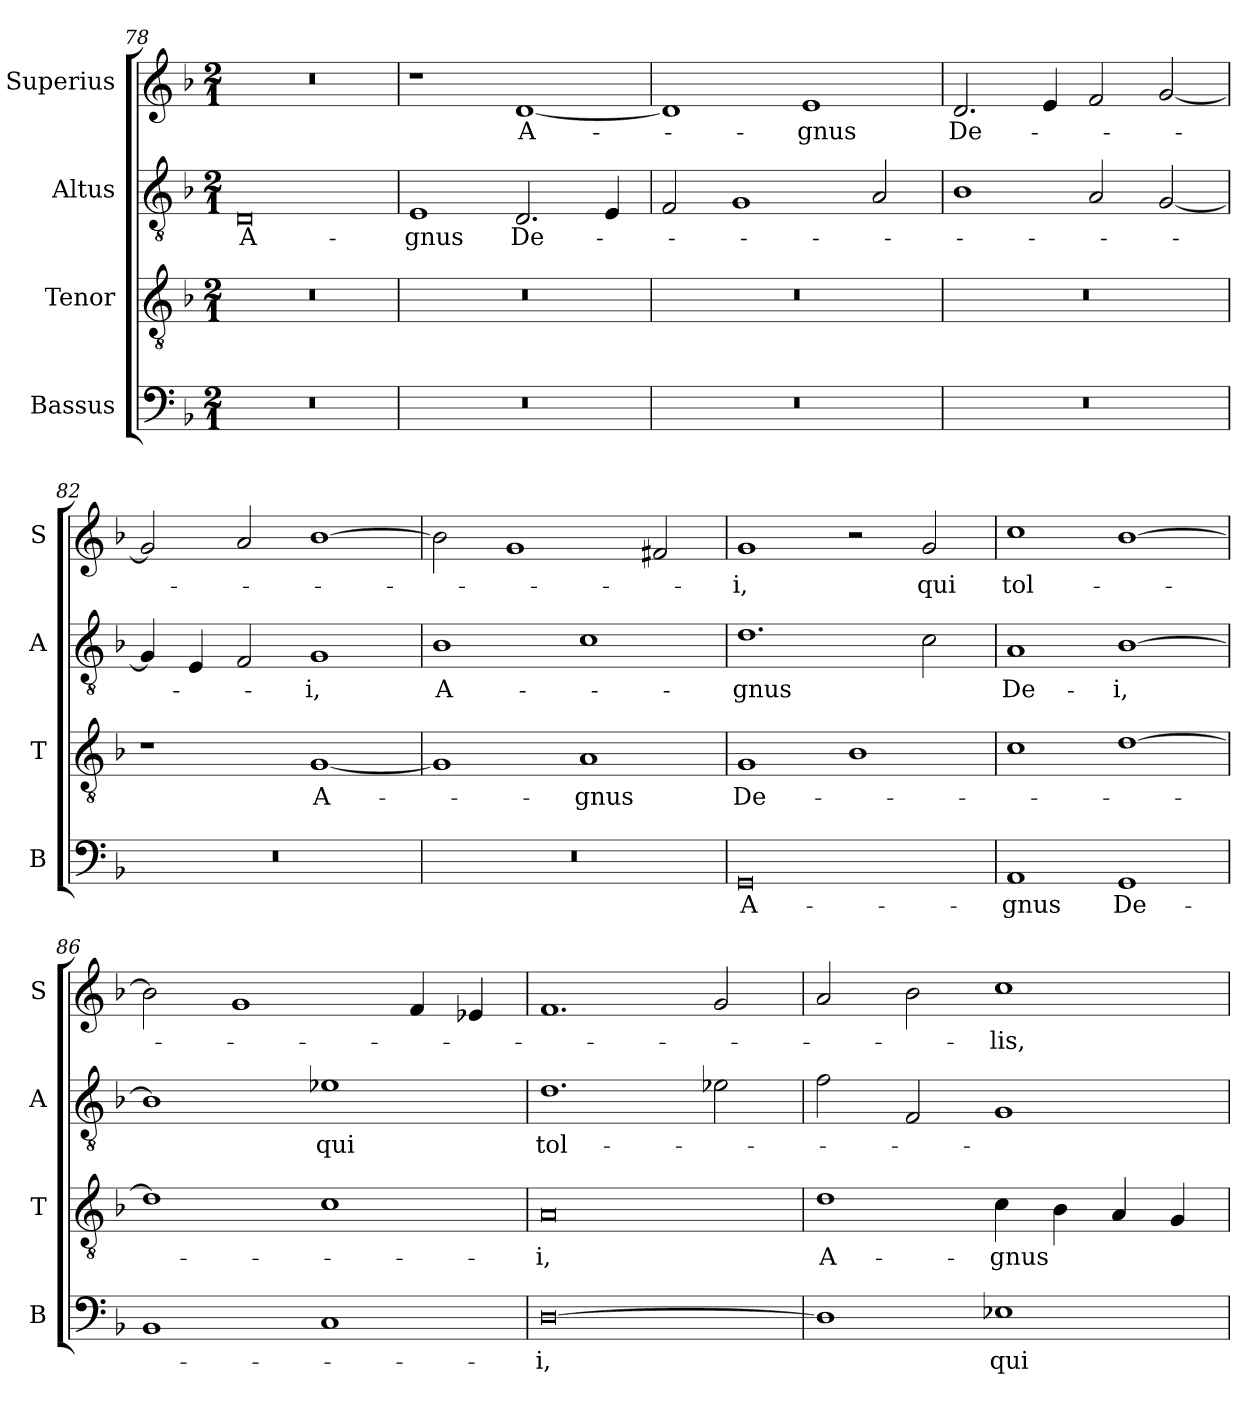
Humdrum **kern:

**kern	**text	**kern	**text	**kern	**text	**kern	**text
*part4	*part4	*part3	*part3	*part2	*part2	*part1	*part1
*staff4	*staff4	*staff3	*staff3	*staff2	*staff2	*staff1	*staff1
*I"Bassus	*	*I"Tenor	*	*I"Altus	*	*I"Superius	*
*I'B	*	*I'T	*	*I'A	*	*I'S	*
*clefF4	*	*clefGv2	*	*clefGv2	*	*clefG2	*
*k[b-]	*	*k[b-]	*	*k[b-]	*	*k[b-]	*
*M2/1	*	*M2/1	*	*M2/1	*	*M2/1	*
=78	=78	=78	=78	=78	=78	=78	=78
0r	.	0r	.	0D	A-	0r	.
=79	=79	=79	=79	=79	=79	=79	=79
0r	.	0r	.	1E	-gnus	1r	.
.	.	.	.	2.D	De-	[1d	A-
.	.	.	.	4E	.	.	.
=80	=80	=80	=80	=80	=80	=80	=80
0r	.	0r	.	2F	.	1d]	.
.	.	.	.	1G	.	.	.
.	.	.	.	.	.	1e	-gnus
.	.	.	.	2A	.	.	.
=81	=81	=81	=81	=81	=81	=81	=81
0r	.	0r	.	1B-	.	2.d	De-
.	.	.	.	.	.	4e	.
.	.	.	.	2A	.	2f	.
.	.	.	.	[2G	.	[2g	.
=82	=82	=82	=82	=82	=82	=82	=82
0r	.	1r	.	4G]	.	2g]	.
.	.	.	.	4E	.	.	.
.	.	.	.	2F	.	2a	.
.	.	[1G	A-	1G	-i,	[1b-	.
=83	=83	=83	=83	=83	=83	=83	=83
!	!	!	!	!	!LO:LY:i	!	!
0r	.	1G]	.	1B-	A-	2b-]	.
.	.	.	.	.	.	1g	.
.	.	1A	-gnus	1c	.	.	.
.	.	.	.	.	.	2f#X	.
=84	=84	=84	=84	=84	=84	=84	=84
!	!	!	!	!	!LO:LY:i	!	!
0GG	A-	1G	De-	1.d	-gnus	1g	-i,
.	.	1B-	.	.	.	2r	.
.	.	.	.	2c	.	2g	qui
=85	=85	=85	=85	=85	=85	=85	=85
!	!	!	!	!	!LO:LY:i	!	!
1AA	-gnus	1c	.	1A	De-	1cc	tol-
!	!	!	!	!	!LO:LY:i	!	!
1GG	De-	[1d	.	[1B-	-i,	[1b-	.
=86	=86	=86	=86	=86	=86	=86	=86
1BB-	.	1d]	.	1B-]	.	2b-]	.
.	.	.	.	.	.	1g	.
1C	.	1c	.	1e-X	qui	.	.
.	.	.	.	.	.	4f	.
.	.	.	.	.	.	4e-i	.
=87	=87	=87	=87	=87	=87	=87	=87
[0D	-i,	0A	-i,	1.d	tol-	1.f	.
.	.	.	.	2e-X	.	2g	.
=88	=88	=88	=88	=88	=88	=88	=88
!	!	!	!LO:LY:i	!	!	!	!
1D]	.	1d	A-	2f	.	2a	.
.	.	.	.	2F	.	2b-	.
!	!LO:LY:i	!	!LO:LY:i	!	!	!	!
1E-X	qui	4c	-gnus	1G	.	1cc	-lis,
.	.	4B-	.	.	.	.	.
.	.	4A	.	.	.	.	.
.	.	4G	.	.	.	.	.
=	=	=	=	=	=	=	=
*-	*-	*-	*-	*-	*-	*-	*-
